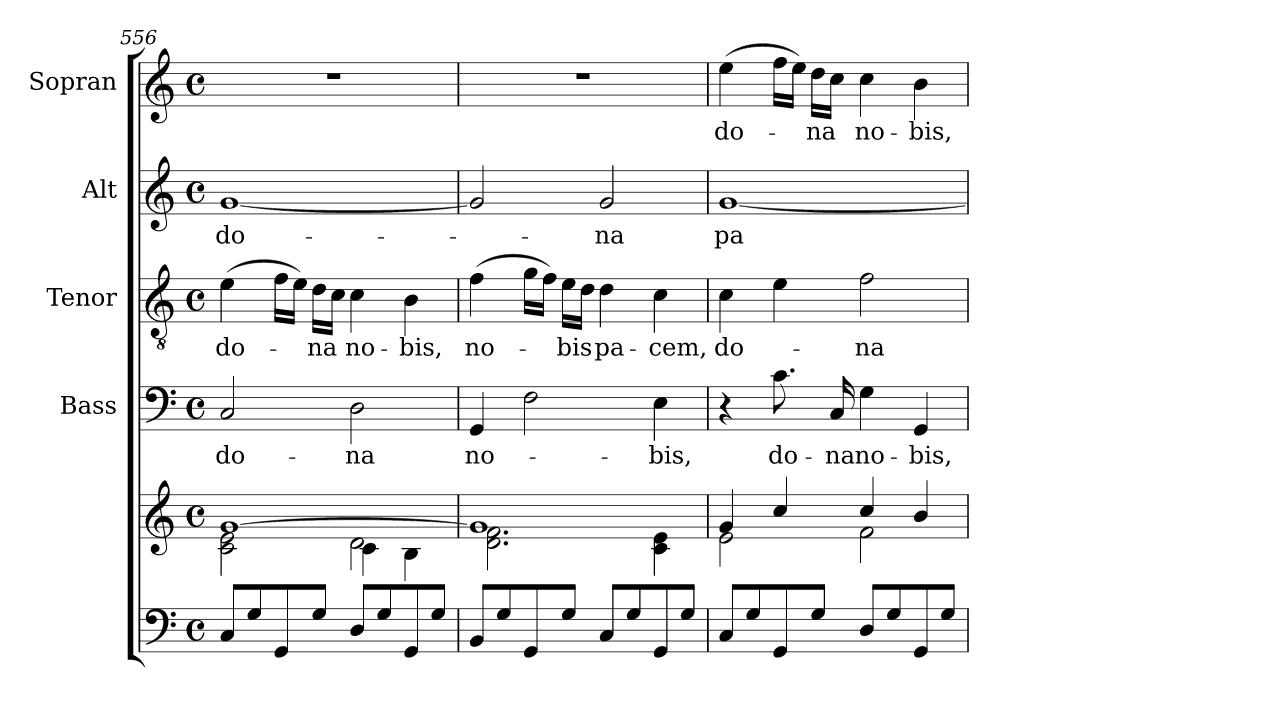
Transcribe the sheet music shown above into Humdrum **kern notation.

**kern	**kern	**kern	**text	**kern	**text	**kern	**text	**kern	**text
*part5	*part5	*part4	*part4	*part3	*part3	*part2	*part2	*part1	*part1
*staff6	*staff5	*staff4	*staff4	*staff3	*staff3	*staff2	*staff2	*staff1	*staff1
*	*	*I"Bass	*	*I"Tenor	*	*I"Alt	*	*I"Sopran	*
*	*	*I'B.	*	*I'T.	*	*I'A.	*	*I'S.	*
*clefF4	*clefG2	*clefF4	*	*clefGv2	*	*clefG2	*	*clefG2	*
*k[]	*k[]	*k[]	*	*k[]	*	*k[]	*	*k[]	*
*C:	*C:	*C:	*	*C:	*	*C:	*	*C:	*
*M4/4	*M4/4	*M4/4	*	*M4/4	*	*M4/4	*	*M4/4	*
*met(c)	*met(c)	*met(c)	*	*met(c)	*	*met(c)	*	*met(c)	*
=556	=556	=556	=556	=556	=556	=556	=556	=556	=556
*	*^	*	*	*	*	*	*	*	*
*	*	*^	*	*	*	*	*	*	*	*
!	!	!	!	!	!LO:LY:b	!	!LO:LY:b	!	!LO:LY:b	!	!
8C/L	[>1g	2c\ 2e\	2ryy	2C/	do-	(>4e\	do-	[1g	do-	1r	.
8G/	.	.	.	.	.	.	.	.	.	.	.
8GG/	.	.	.	.	.	16f\LL	.	.	.	.	.
.	.	.	.	.	.	16e\JJ)	.	.	.	.	.
!	!	!	!	!	!	!	!LO:LY:b	!	!	!	!
8G/J	.	.	.	.	.	16d\LL	-na	.	.	.	.
.	.	.	.	.	.	16c\JJ	.	.	.	.	.
!	!	!	!	!	!LO:LY:b	!	!LO:LY:b	!	!	!	!
8D/L	.	2d\	4c\	2D\	-na	4c\	no-	.	.	.	.
8G/	.	.	.	.	.	.	.	.	.	.	.
!	!	!	!	!	!	!	!LO:LY:b	!	!	!	!
8GG/	.	.	4B\	.	.	4B\	-bis,	.	.	.	.
8G/J	.	.	.	.	.	.	.	.	.	.	.
*	*	*v	*v	*	*	*	*	*	*	*	*
=557	=557	=557	=557	=557	=557	=557	=557	=557	=557	=557
!	!	!	!	!LO:LY:b	!	!LO:LY:b	!	!	!	!
8BB/L	1g]	2.d\ 2.f\	4GG/	no-	(>4f\	no-	2g/]	.	1r	.
8G/	.	.	.	.	.	.	.	.	.	.
8GG/	.	.	2F\	.	16g\LL	.	.	.	.	.
.	.	.	.	.	16f\JJ)	.	.	.	.	.
!	!	!	!	!	!	!LO:LY:b	!	!	!	!
8G/J	.	.	.	.	16e\LL	-bis	.	.	.	.
.	.	.	.	.	16d\JJ	.	.	.	.	.
!	!	!	!	!	!	!LO:LY:b	!	!LO:LY:b	!	!
8C/L	.	.	.	.	4d\	pa-	2g/	-na	.	.
8G/	.	.	.	.	.	.	.	.	.	.
!	!	!	!	!LO:LY:b	!	!LO:LY:b	!	!	!	!
8GG/	.	4c\ 4e\	4E\	-bis,	4c\	-cem,	.	.	.	.
8G/J	.	.	.	.	.	.	.	.	.	.
!!LO:LB:g=z
=558	=558	=558	=558	=558	=558	=558	=558	=558	=558	=558
!	!	!	!	!	!	!LO:LY:b	!	!LO:LY:b	!	!LO:LY:b
8C/L	4g/	2e\	4r	.	4c\	do-	[1g	pa-	(>4ee\	do-
8G/	.	.	.	.	.	.	.	.	.	.
!	!	!	!	!LO:LY:b	!	!	!	!	!	!
8GG/	4cc/	.	8.c\	do-	4e\	.	.	.	16ff\LL	.
.	.	.	.	.	.	.	.	.	16ee\JJ)	.
!	!	!	!	!	!	!	!	!	!	!LO:LY:b
8G/J	.	.	.	.	.	.	.	.	16dd\LL	-na
!	!	!	!	!LO:LY:b	!	!	!	!	!	!
.	.	.	16C/	-na	.	.	.	.	16cc\JJ	.
!	!	!	!	!LO:LY:b	!	!LO:LY:b	!	!	!	!LO:LY:b
8D/L	4cc/	2f\	4G\	no-	2f\	-na	.	.	4cc\	no-
8G/	.	.	.	.	.	.	.	.	.	.
!	!	!	!	!LO:LY:b	!	!	!	!	!	!LO:LY:b
8GG/	4b/	.	4GG/	-bis,	.	.	.	.	4b\	-bis,
8G/J	.	.	.	.	.	.	.	.	.	.
*	*v	*v	*	*	*	*	*	*	*	*
=	=	=	=	=	=	=	=	=	=
*-	*-	*-	*-	*-	*-	*-	*-	*-	*-
